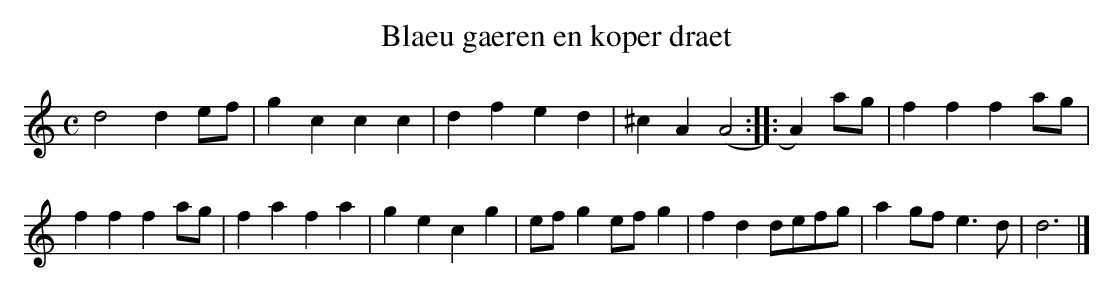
X:1
T:Blaeu gaeren en koper draet
M:C
K:Ddor
d4d2ef|g2c2c2c2|d2f2e2d2|^c2A2(A4:||:A2)ag|f2f2f2ag|
f2f2f2ag|f2a2f2a2|g2e2c2g2|efg2efg2|f2d2defg|a2gfe3d|d6|]
